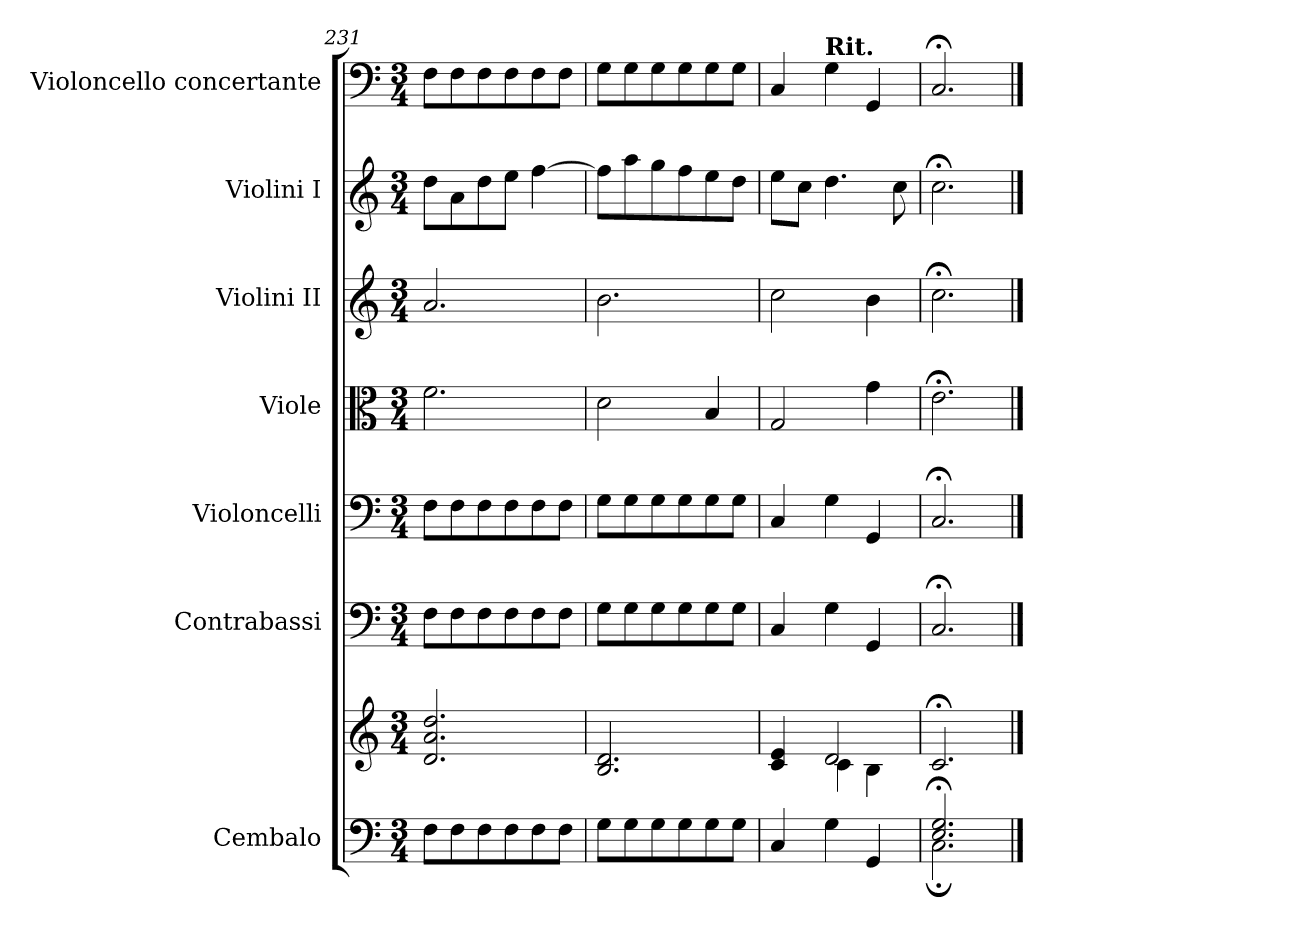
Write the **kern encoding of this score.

**kern	**kern	**kern	**kern	**kern	**kern	**kern	**kern
*part7	*part7	*part6	*part5	*part4	*part3	*part2	*part1
*staff8	*staff7	*staff6	*staff5	*staff4	*staff3	*staff2	*staff1
*I"Cembalo	*	*I"Contrabassi	*I"Violoncelli	*I"Viole	*I"Violini II	*I"Violini I	*I"Violoncello  concertante
*I'Cbl.	*	*I'Cb.	*I'Vc.	*I'Vle.	*I'Vln. II	*I'Vln. I	*I'Vc.
*clefF4	*clefG2	*clefF4	*clefF4	*clefC3	*clefG2	*clefG2	*clefF4
*	*	*ITrd7c12	*	*	*	*	*
*k[]	*k[]	*k[]	*k[]	*k[]	*k[]	*k[]	*k[]
*M3/4	*M3/4	*M3/4	*M3/4	*M3/4	*M3/4	*M3/4	*M3/4
=231	=231	=231	=231	=231	=231	=231	=231
8F\L	2.d/ 2.a/ 2.dd/	8FF\L	8F\L	2.f\	2.a/	8dd\L	8F\L
8F\	.	8FF\	8F\	.	.	8a\	8F\
8F\	.	8FF\	8F\	.	.	8dd\	8F\
8F\	.	8FF\	8F\	.	.	8ee\J	8F\
8F\	.	8FF\	8F\	.	.	[4ff\	8F\
8F\J	.	8FF\J	8F\J	.	.	.	8F\J
=232	=232	=232	=232	=232	=232	=232	=232
8G\L	2.B/ 2.d/	8GG\L	8G\L	2d\	2.b\	8ff\L]	8G\L
8G\	.	8GG\	8G\	.	.	8aa\	8G\
8G\	.	8GG\	8G\	.	.	8gg\	8G\
8G\	.	8GG\	8G\	.	.	8ff\	8G\
8G\	.	8GG\	8G\	4B/	.	8ee\	8G\
8G\J	.	8GG\J	8G\J	.	.	8dd\J	8G\J
!!LO:PB:g=z
=233	=233	=233	=233	=233	=233	=233	=233
*	*^	*	*	*	*	*	*
4C/	4c/ 4e/	4ryy	4CC/	4C/	2G/	2cc\	8ee\L	4C/
.	.	.	.	.	.	.	8cc\J	.
!	!	!	!	!	!	!	!	!LO:TX:B:t=Rit.
4G\	2d/	4c\	4GG\	4G\	.	.	4.dd\	4G\
4GG/	.	4B\	4GGG/	4GG/	4g\	4b\	.	4GG/
.	.	.	.	.	.	.	8cc\	.
*	*v	*v	*	*	*	*	*	*
=234	=234	=234	=234	=234	=234	=234	=234
*^	*	*	*	*	*	*	*
2.C;<\	2.E/; 2.G/;	2.c;</	2.CC;</	2.C;</	2.e;<\	2.cc;<\	2.cc;<\	2.C;</
*v	*v	*	*	*	*	*	*	*
==	==	==	==	==	==	==	==
*-	*-	*-	*-	*-	*-	*-	*-
